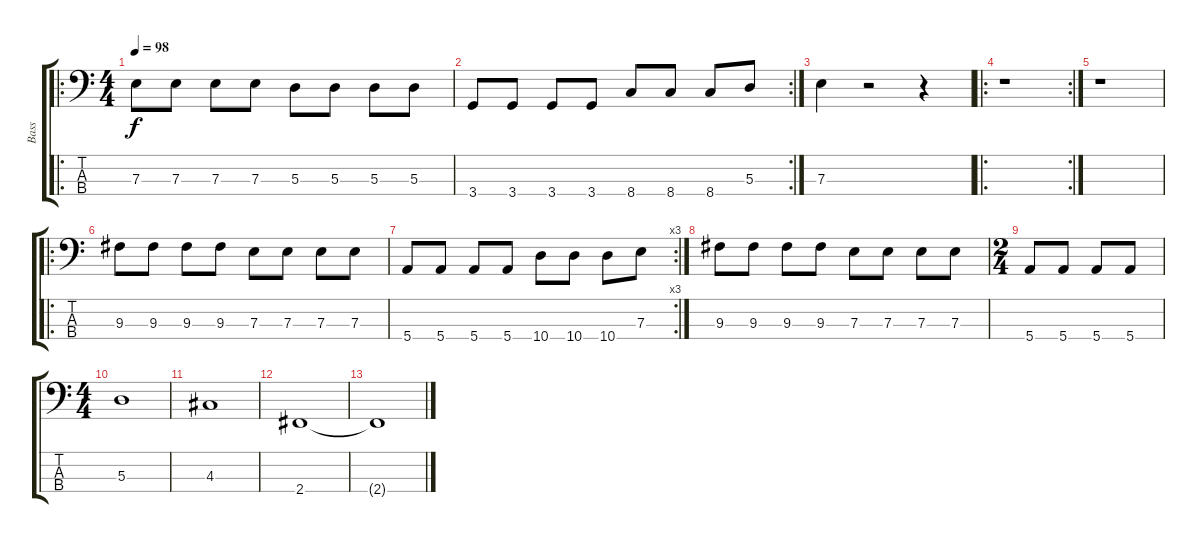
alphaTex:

\track ("Bass" "Bass") {instrument electricbassfinger}
\staff {score tabs}
\tuning (G2 D2 A1 E1) {hide}
\ro
\ts (4 4)
\tempo 98
\clef f4
\ks c
7.3.8{dy f} 7.3.8 7.3.8 7.3.8 5.3.8 5.3.8 5.3.8 5.3.8 |
\rc 2
3.4.8 3.4.8 3.4.8 3.4.8 8.4.8 8.4.8 8.4.8 5.3.8 |
7.3.4 r.2 r.4 |
\ro
\rc 2
r.1 |
r.1 |
\ro
9.3.8 9.3.8 9.3.8 9.3.8 7.3.8 7.3.8 7.3.8 7.3.8 |
\rc 3
5.4.8 5.4.8 5.4.8 5.4.8 10.4.8 10.4.8 10.4.8 7.3.8 |
9.3.8 9.3.8 9.3.8 9.3.8 7.3.8 7.3.8 7.3.8 7.3.8 |
\ts (2 4)
5.4.8 5.4.8 5.4.8 5.4.8 |
\ts (4 4)
5.3.1 |
4.3.1 |
2.4.1 |
2.4{t}.1
